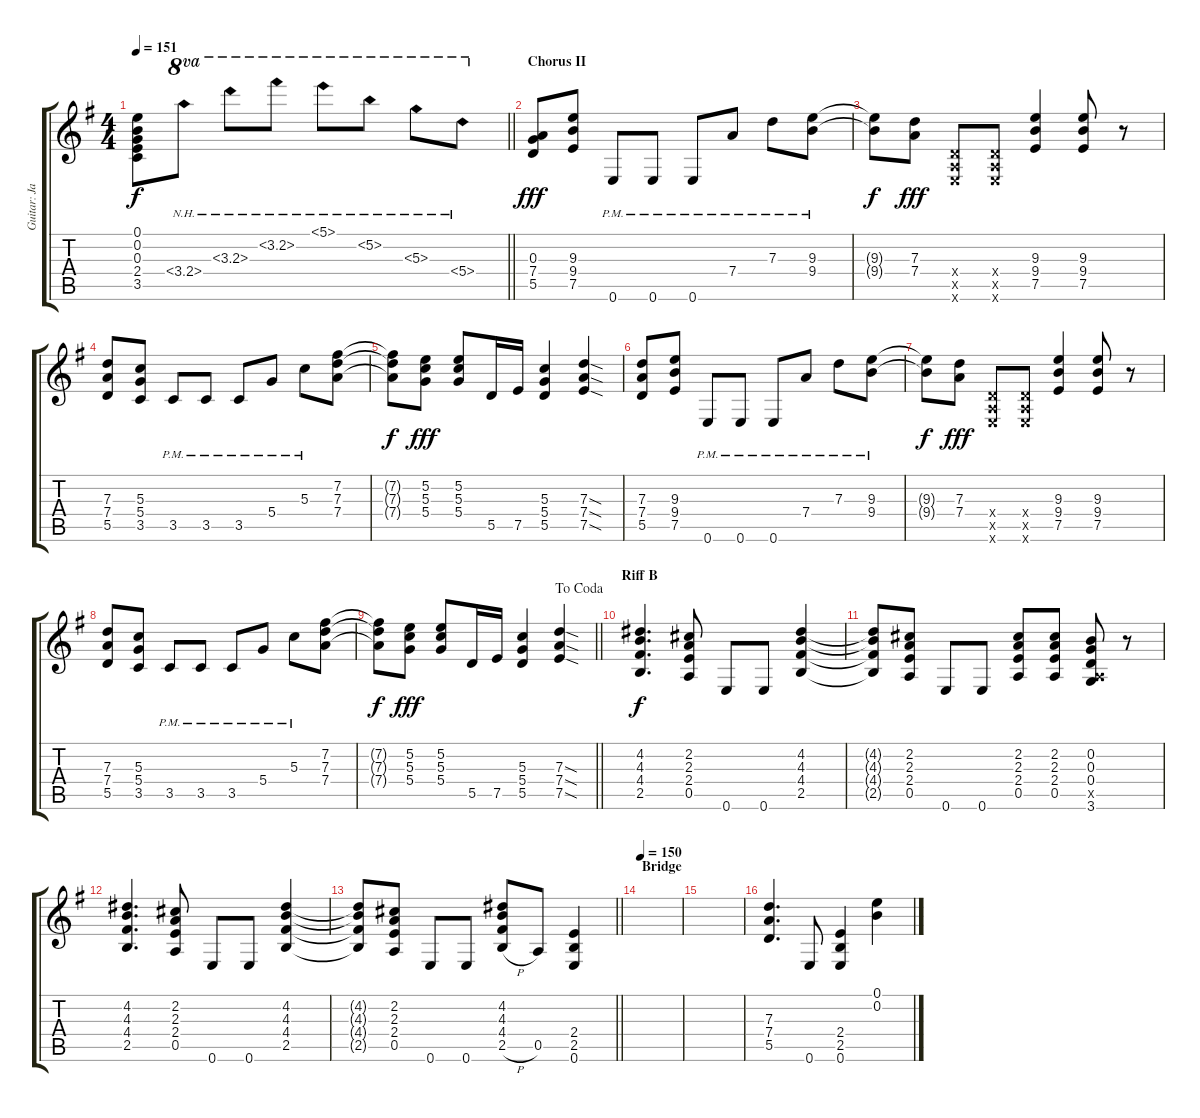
\track ("Guitar: Jake II" "Guitar: Ja") {instrument overdrivenguitar}
\staff {score tabs}
\tuning (E4 B3 G3 D3 A2 E2) {hide}
\ts (4 4)
\tempo 151
\clef g2
\barLineRight lightlight
\ks g
(0.1{t} 0.2{t} 0.3{t} 2.4{t} 3.5{t}).8{dy f} 3.4{nh}.8{ot 8va} 3.3{nh}.8{ot 8va} 3.2{nh}.8{ot 8va} 5.1{nh}.8{ot 8va} 5.2{nh}.8{ot 8va} 5.3{nh}.8{ot 8va} 5.4{nh}.8{ot 8va} |
\section ("" "Chorus II")
(0.3 7.4 5.5).8{dy fff} (9.3 9.4 7.5).8 0.6{pm}.8 0.6{pm}.8 0.6{pm}.8 7.4{pm}.8 7.3{pm}.8 (9.3{pm} 9.4{pm}).8 |
(9.3{t} 9.4{t}).8{dy f} (7.3 7.4).8{dy fff} (0.4{x} 0.5{x} 0.6{x}).8 (0.4{x} 0.5{x} 0.6{x}).8 (9.3 9.4 7.5).4 (9.3 9.4 7.5).8 r.8 |
(7.3 7.4 5.5).8 (5.3 5.4 3.5).8 3.5{pm}.8 3.5{pm}.8 3.5{pm}.8 5.4{pm}.8 5.3{pm}.8 (7.2 7.3 7.4).8 |
(7.2{t} 7.3{t} 7.4{t}).8{dy f} (5.2 5.3 5.4).8{dy fff} (5.2 5.3 5.4).8 5.5.16 7.5.16 (5.3 5.4 5.5).4 (7.3{sod} 7.4{sod} 7.5{sod}).4 |
(7.3 7.4 5.5).8 (9.3 9.4 7.5).8 0.6{pm}.8 0.6{pm}.8 0.6{pm}.8 7.4{pm}.8 7.3{pm}.8 (9.3{pm} 9.4{pm}).8 |
(9.3{t} 9.4{t}).8{dy f} (7.3 7.4).8{dy fff} (0.4{x} 0.5{x} 0.6{x}).8 (0.4{x} 0.5{x} 0.6{x}).8 (9.3 9.4 7.5).4 (9.3 9.4 7.5).8 r.8 |
(7.3 7.4 5.5).8 (5.3 5.4 3.5).8 3.5{pm}.8 3.5{pm}.8 3.5{pm}.8 5.4{pm}.8 5.3{pm}.8 (7.2 7.3 7.4).8 |
\jump dacoda
\barLineRight lightlight
(7.2{t} 7.3{t} 7.4{t}).8{dy f} (5.2 5.3 5.4).8{dy fff} (5.2 5.3 5.4).8 5.5.16 7.5.16 (5.3 5.4 5.5).4 (7.3{sod} 7.4{sod} 7.5{sod}).4 |
\section ("" "Riff B")
(4.2 4.3 4.4 2.5).4{d dy f} (2.2 2.3 2.4 0.5).8 0.6.8 0.6.8 (4.2 4.3 4.4 2.5).4 |
(4.2{t} 4.3{t} 4.4{t} 2.5{t}).8 (2.2 2.3 2.4 0.5).8 0.6.8 0.6.8 (2.2 2.3 2.4 0.5).8 (2.2 2.3 2.4 0.5).8 (0.2 0.3 0.4 0.5{x} 3.6).8 r.8 |
(4.2 4.3 4.4 2.5).4{d} (2.2 2.3 2.4 0.5).8 0.6.8 0.6.8 (4.2 4.3 4.4 2.5).4 |
\barLineRight lightlight
(4.2{t} 4.3{t} 4.4{t} 2.5{t}).8 (2.2 2.3 2.4 0.5).8 0.6.8 0.6.8 (4.2 4.3 4.4 2.5{h}).8 0.5.8 (2.4 2.5 0.6).4 |
\section ("" "Bridge")
\tempo 150
|
|
(7.3 7.4 5.5).4{d} 0.6.8 (2.4 2.5 0.6).4 (0.1 0.2).4
